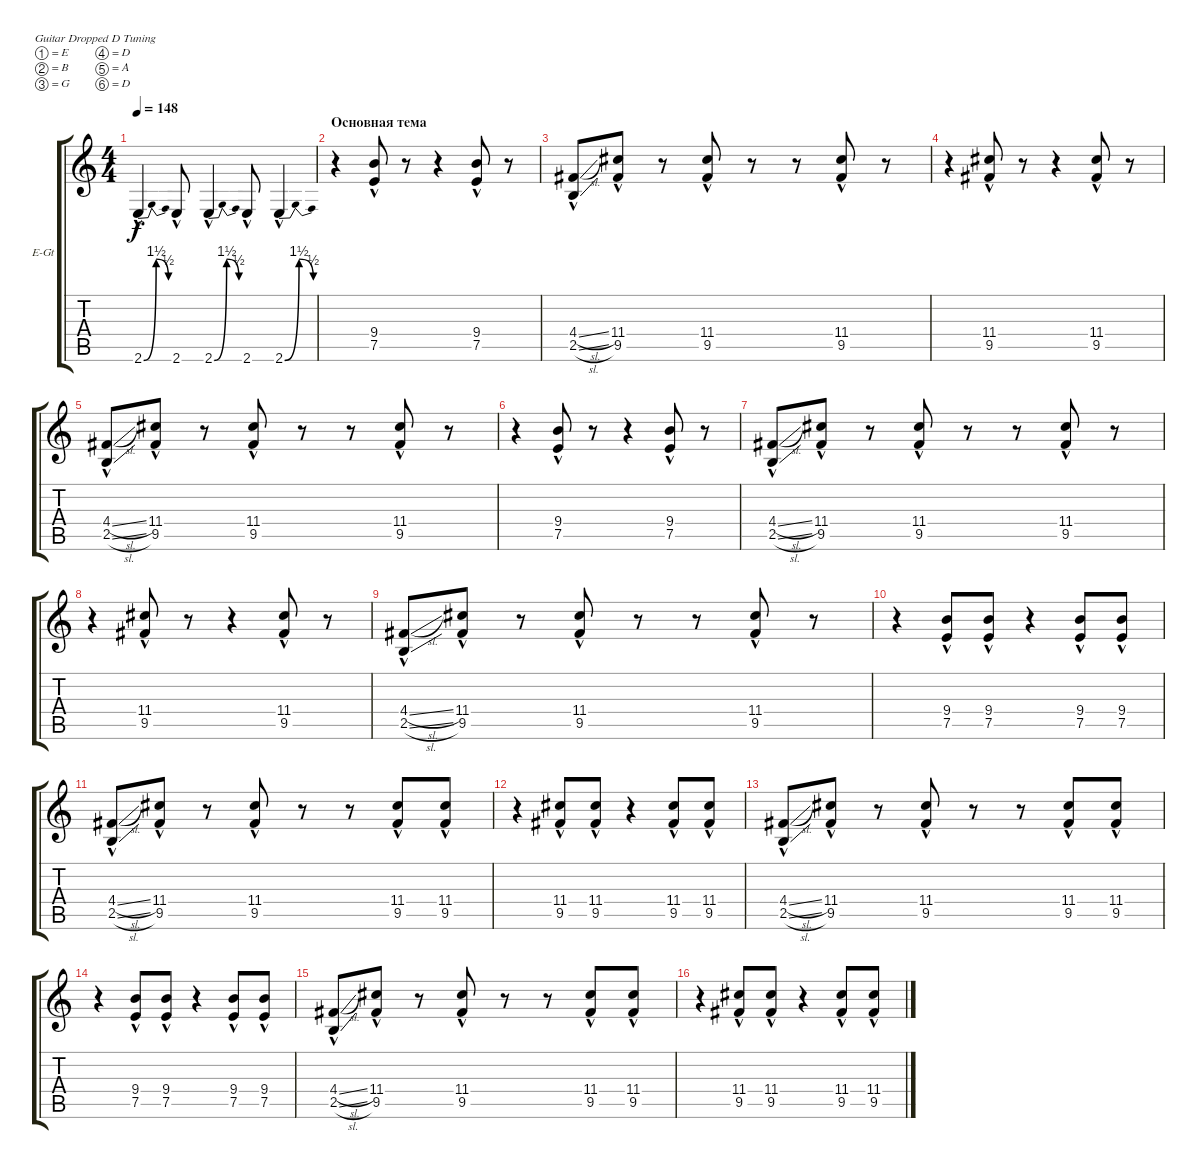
\bracketExtendMode groupsimilarinstruments
\firstSystemTrackNameOrientation horizontal
\otherSystemsTrackNameOrientation horizontal
\track ("Electric Guitar 1" "E-Gt") {instrument distortionguitar}
\staff {score tabs}
\tuning (E4 B3 G3 D3 A2 D2)
\ts (4 4)
\tempo 148
\clef g2
\ks c
2.6{be (bendrelease 0 0 9.6 6 20.4 6 30 2) hac}.4{dy f} 2.6{hac}.8 2.6{be (bendrelease 0 0 9.6 6 20.4 6 30 2) hac}.4 2.6{hac}.8 2.6{be (bendrelease 0 0 9.6 6 20.4 6 30 2) hac}.4 |
\section ("" "Основная тема")
r.4 (7.5{hac} 9.4{hac}).8 r.8 r.4 (7.5{hac} 9.4{hac}).8 r.8 |
(2.5{sl hac} 4.4{sl hac}).8 (9.5{hac} 11.4{hac}).8 r.8 (9.5{hac} 11.4{hac}).8 r.8 r.8 (9.5{hac} 11.4{hac}).8 r.8 |
r.4 (9.5{hac} 11.4{hac}).8 r.8 r.4 (9.5{hac} 11.4{hac}).8 r.8 |
(2.5{sl hac} 4.4{sl hac}).8 (9.5{hac} 11.4{hac}).8 r.8 (9.5{hac} 11.4{hac}).8 r.8 r.8 (9.5{hac} 11.4{hac}).8 r.8 |
r.4 (7.5{hac} 9.4{hac}).8 r.8 r.4 (7.5{hac} 9.4{hac}).8 r.8 |
(2.5{sl hac} 4.4{sl hac}).8 (9.5{hac} 11.4{hac}).8 r.8 (9.5{hac} 11.4{hac}).8 r.8 r.8 (9.5{hac} 11.4{hac}).8 r.8 |
r.4 (9.5{hac} 11.4{hac}).8 r.8 r.4 (9.5{hac} 11.4{hac}).8 r.8 |
(2.5{sl hac} 4.4{sl hac}).8 (9.5{hac} 11.4{hac}).8 r.8 (9.5{hac} 11.4{hac}).8 r.8 r.8 (9.5{hac} 11.4{hac}).8 r.8 |
r.4 (7.5{hac} 9.4{hac}).8 (7.5{hac} 9.4{hac}).8 r.4 (7.5{hac} 9.4{hac}).8 (9.4{hac} 7.5{hac}).8 |
(2.5{sl hac} 4.4{sl hac}).8 (9.5{hac} 11.4{hac}).8 r.8 (9.5{hac} 11.4{hac}).8 r.8 r.8 (9.5{hac} 11.4{hac}).8 (11.4{hac} 9.5{hac}).8 |
r.4 (9.5{hac} 11.4{hac}).8 (11.4{hac} 9.5{hac}).8 r.4 (9.5{hac} 11.4{hac}).8 (9.5{hac} 11.4{hac}).8 |
(2.5{sl hac} 4.4{sl hac}).8 (9.5{hac} 11.4{hac}).8 r.8 (9.5{hac} 11.4{hac}).8 r.8 r.8 (9.5{hac} 11.4{hac}).8 (11.4{hac} 9.5{hac}).8 |
r.4 (7.5{hac} 9.4{hac}).8 (7.5{hac} 9.4{hac}).8 r.4 (7.5{hac} 9.4{hac}).8 (9.4{hac} 7.5{hac}).8 |
(2.5{sl hac} 4.4{sl hac}).8 (9.5{hac} 11.4{hac}).8 r.8 (9.5{hac} 11.4{hac}).8 r.8 r.8 (9.5{hac} 11.4{hac}).8 (11.4{hac} 9.5{hac}).8 |
r.4 (9.5{hac} 11.4{hac}).8 (11.4{hac} 9.5{hac}).8 r.4 (9.5{hac} 11.4{hac}).8 (9.5{hac} 11.4{hac}).8
